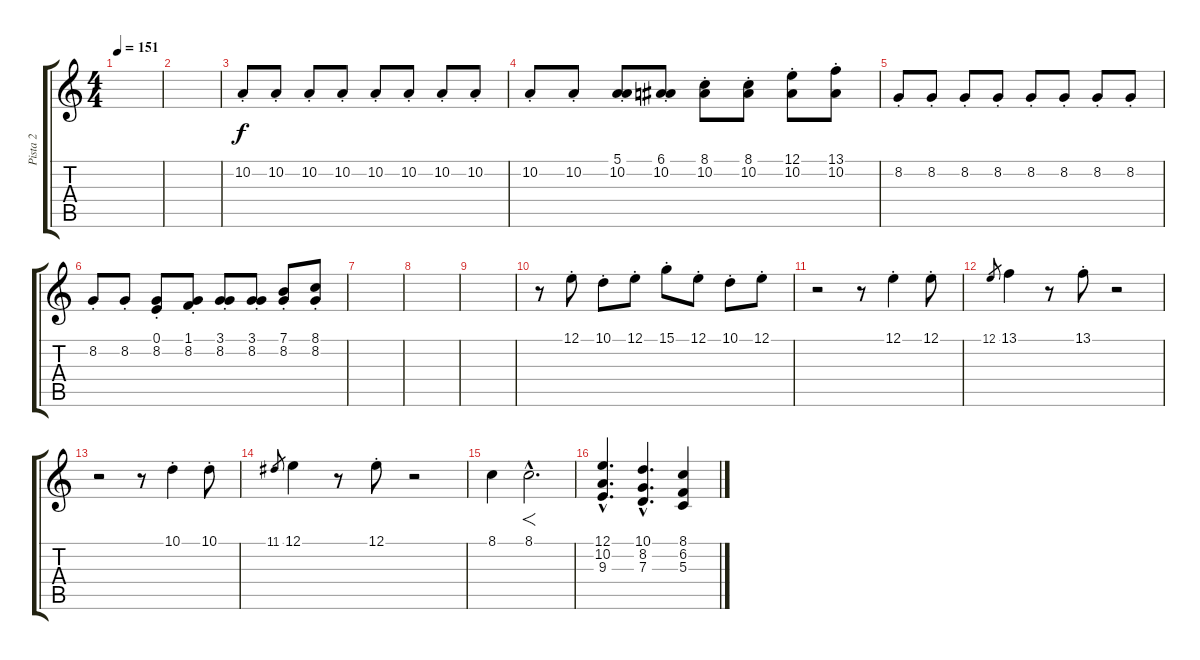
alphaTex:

\track ("Pista 2" "Pista 2") {instrument lead2sawtooth}
\staff {score tabs}
\tuning (E4 B3 G3 D3 A2 E2) {hide}
\ts (4 4)
\tempo 151
\clef g2
\ks c
|
|
10.2{st}.8 10.2{st}.8 10.2{st}.8 10.2{st}.8 10.2{st}.8 10.2{st}.8 10.2{st}.8 10.2{st}.8 |
10.2{st}.8 10.2{st}.8 (5.1 10.2{st}).8 (6.1 10.2{st}).8 (8.1{st} 10.2{st}).8 (8.1{st} 10.2{st}).8 (12.1 10.2{st}).8 (13.1 10.2{st}).8 |
8.2{st}.8 8.2{st}.8 8.2{st}.8 8.2{st}.8 8.2{st}.8 8.2{st}.8 8.2{st}.8 8.2{st}.8 |
8.2{st}.8 8.2{st}.8 (0.1 8.2{st}).8 (1.1 8.2{st}).8 (3.1{st} 8.2{st}).8 (3.1{st} 8.2{st}).8 (7.1 8.2{st}).8 (8.1 8.2{st}).8 |
|
|
|
r.8 12.1{st}.8 10.1{st}.8 12.1{st}.8 15.1{st}.8 12.1{st}.8 10.1{st}.8 12.1{st}.8 |
r.2 r.8 12.1{st}.4 12.1{st}.8 |
12.1.8{gr} 13.1.4 r.8 13.1{st}.8 r.2 |
r.2 r.8 10.1{st}.4 10.1{st}.8 |
11.1.8{gr} 12.1.4 r.8 12.1{st}.8 r.2 |
8.1.4 8.1{hac}.2{f d} |
(12.1{hac} 10.2{hac} 9.3{hac}).4{d} (10.1{hac} 8.2{hac} 7.3{hac}).4{d} (8.1 6.2 5.3).4
